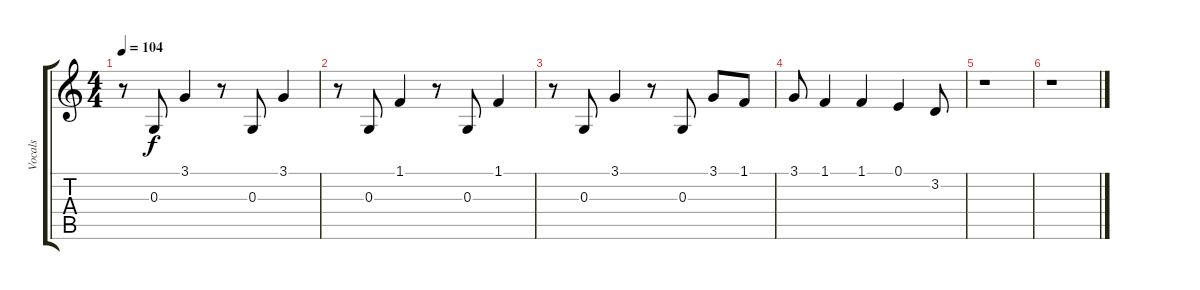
\track ("Vocals" "Vocals") {instrument synthvoice}
\staff {score tabs}
\tuning (E4 B3 G3 D3 A2 E2) {hide}
\ts (4 4)
\tempo 104
\clef g2
\ks c
r.8{dy f} 0.3.8 3.1.4 r.8 0.3.8 3.1.4 |
r.8 0.3.8 1.1.4 r.8 0.3.8 1.1.4 |
r.8 0.3.8 3.1.4 r.8 0.3.8 3.1.8 1.1.8 |
3.1.8 1.1.4 1.1.4 0.1.4 3.2.8 |
r.1 |
r.1
